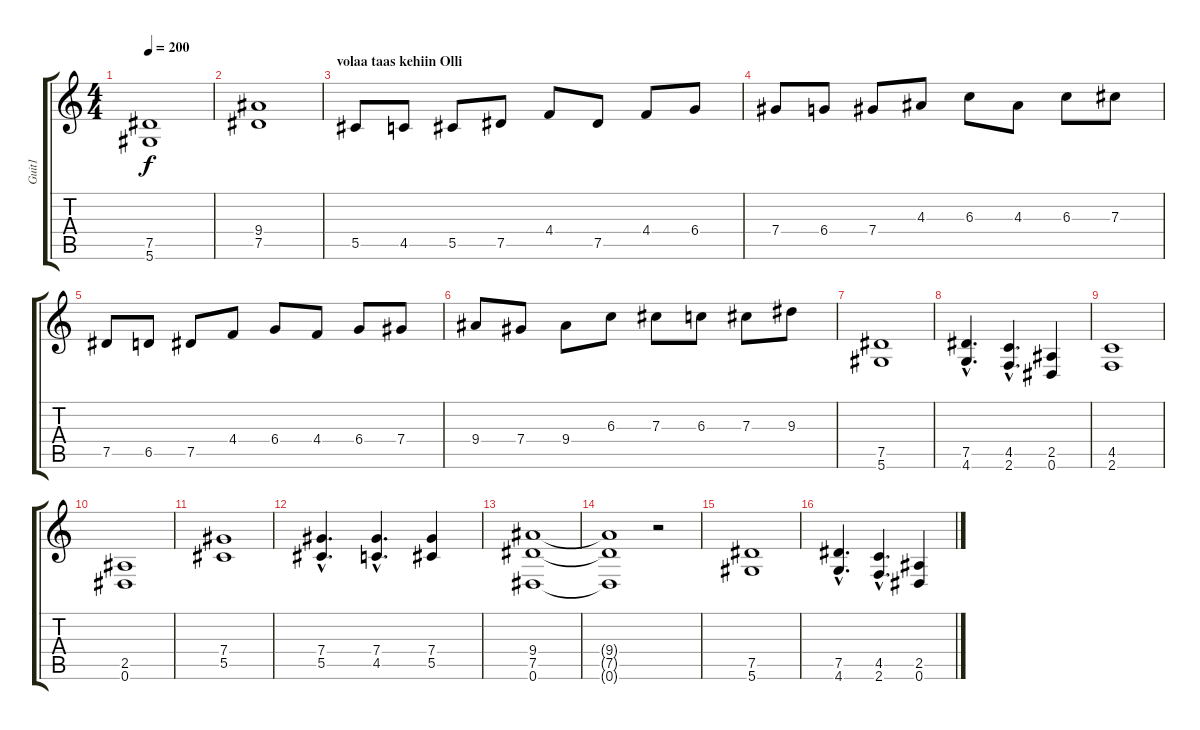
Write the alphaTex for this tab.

\track ("Guit1" "Guit1") {instrument distortionguitar}
\staff {score tabs}
\tuning (Eb4 Bb3 Gb3 Db3 Ab2 Eb2) {hide}
\ts (4 4)
\tempo 200
\clef g2
\ks c
(7.5 5.6).1{dy f} |
(9.4 7.5).1 |
\section ("" "volaa taas kehiin Olli")
5.5.8 4.5.8 5.5.8 7.5.8 4.4.8 7.5.8 4.4.8 6.4.8 |
7.4.8 6.4.8 7.4.8 4.3.8 6.3.8 4.3.8 6.3.8 7.3.8 |
7.5.8 6.5.8 7.5.8 4.4.8 6.4.8 4.4.8 6.4.8 7.4.8 |
9.4.8 7.4.8 9.4.8 6.3.8 7.3.8 6.3.8 7.3.8 9.3.8 |
(7.5 5.6).1 |
(7.5{hac} 4.6{hac}).4{d} (4.5{hac} 2.6{hac}).4{d} (2.5 0.6).4 |
(4.5 2.6).1 |
(2.5 0.6).1 |
(7.4 5.5).1 |
(7.4{hac} 5.5{hac}).4{d} (7.4{hac} 4.5{hac}).4{d} (7.4 5.5).4 |
(9.4 7.5 0.6).1 |
(9.4{t} 7.5{t} 0.6{t}).1 r.2 |
(7.5 5.6).1 |
(7.5{hac} 4.6{hac}).4{d} (4.5{hac} 2.6{hac}).4{d} (2.5 0.6).4
